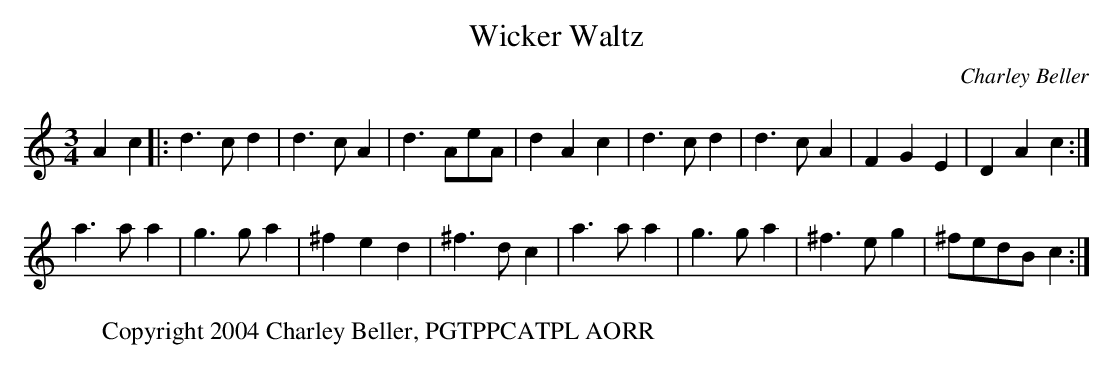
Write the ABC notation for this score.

X:1
T:Wicker Waltz
C:Charley Beller
M:3/4
K:Ddor
A2c2|: d3cd2  | d3cA2  | d3AeA  | d2A2c2  | \
   d3cd2 | d3cA2 | F2G2E2 | D2A2c2 :|
a3aa2  | g3ga2  | ^f2e2d2  | ^f3dc2  | \
  a3aa2 |  g3ga2 | ^f3eg2 | ^fedBc2 :|
W:Copyright 2004 Charley Beller, PGTPPCATPL AORR
